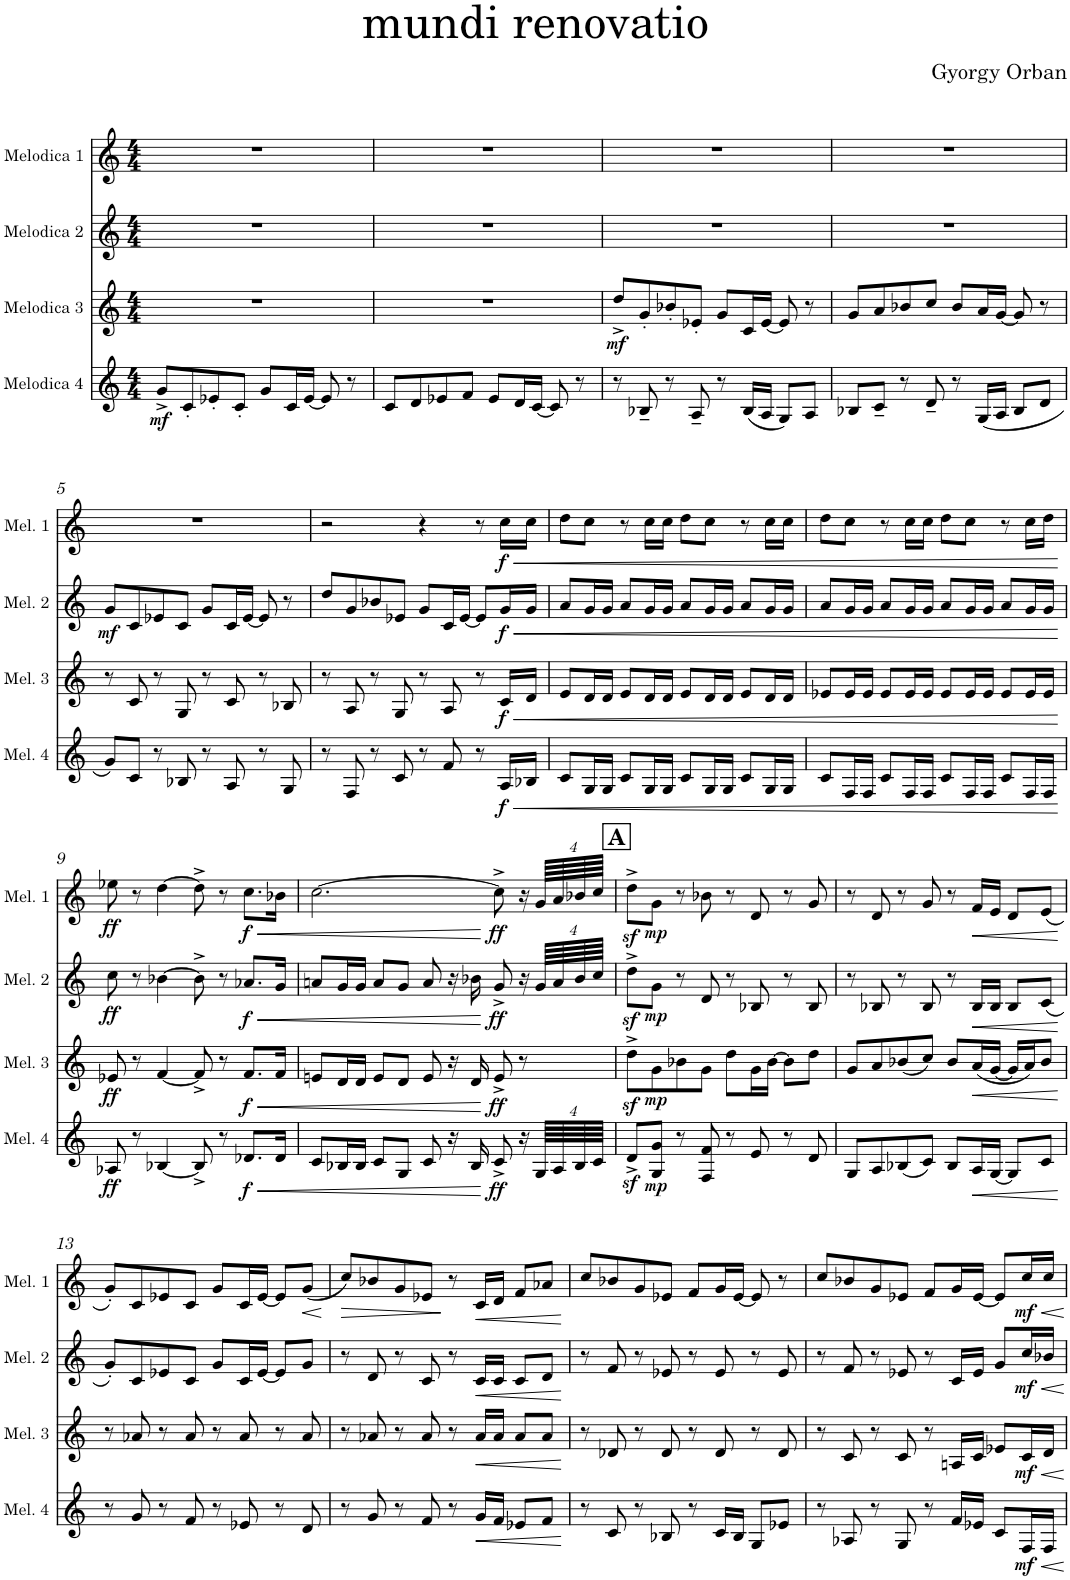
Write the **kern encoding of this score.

**kern	**dynam	**kern	**dynam	**kern	**dynam	**kern	**dynam
*part4	*part4	*part3	*part3	*part2	*part2	*part1	*part1
*staff4	*staff4	*staff3	*staff3	*staff2	*staff2	*staff1	*staff1
*I"Melodica 4	*	*I"Melodica 3	*	*I"Melodica 2	*	*I"Melodica 1	*
*I'Mel. 4	*	*I'Mel. 3	*	*I'Mel. 2	*	*I'Mel. 1	*
*clefG2	*	*clefG2	*	*clefG2	*	*clefG2	*
*k[]	*	*k[]	*	*k[]	*	*k[]	*
*M4/4	*	*M4/4	*	*M4/4	*	*M4/4	*
=1	=1	=1	=1	=1	=1	=1	=1
!	!LO:DY:b	!	!	!	!	!	!
8g^/L	mf	1r	.	1r	.	1r	.
8c'/	.	.	.	.	.	.	.
8e-X'/	.	.	.	.	.	.	.
8c'/J	.	.	.	.	.	.	.
8g/L	.	.	.	.	.	.	.
16c/L	.	.	.	.	.	.	.
[16e-/JJ	.	.	.	.	.	.	.
8e-/]	.	.	.	.	.	.	.
8r	.	.	.	.	.	.	.
=2	=2	=2	=2	=2	=2	=2	=2
8c/L	.	1r	.	1r	.	1r	.
8d/	.	.	.	.	.	.	.
8e-X/	.	.	.	.	.	.	.
8f/J	.	.	.	.	.	.	.
8e-/L	.	.	.	.	.	.	.
16d/L	.	.	.	.	.	.	.
[16c/JJ	.	.	.	.	.	.	.
8c/]	.	.	.	.	.	.	.
8r	.	.	.	.	.	.	.
=3	=3	=3	=3	=3	=3	=3	=3
!	!	!	!LO:DY:b	!	!	!	!
8r	.	8dd^/L	mf	1r	.	1r	.
8B-X~/	.	8g'/	.	.	.	.	.
8r	.	8b-X'/	.	.	.	.	.
8A~/	.	8e-X'/J	.	.	.	.	.
8r	.	8g/L	.	.	.	.	.
(16B-/LL	.	16c/L	.	.	.	.	.
16A/JJ	.	[16e-/JJ	.	.	.	.	.
8G/L)	.	8e-/]	.	.	.	.	.
8A/J	.	8r	.	.	.	.	.
=4	=4	=4	=4	=4	=4	=4	=4
8B-X/L	.	8g/L	.	1r	.	1r	.
8c~/J	.	8a/	.	.	.	.	.
8r	.	8b-X/	.	.	.	.	.
8d~/	.	8cc/J	.	.	.	.	.
8r	.	8b-/L	.	.	.	.	.
(16G/LL	.	16a/L	.	.	.	.	.
16A/JJ	.	[16g/JJ	.	.	.	.	.
8B-/L	.	8g/]	.	.	.	.	.
8d/J	.	8r	.	.	.	.	.
!!LO:LB:g=z
=5	=5	=5	=5	=5	=5	=5	=5
!	!	!	!	!	!LO:DY:b	!	!
8g/L)	.	8r	.	8g/L	mf	1r	.
8c/J	.	8c/	.	8c/	.	.	.
8r	.	8r	.	8e-X/	.	.	.
8B-X/	.	8G/	.	8c/J	.	.	.
8r	.	8r	.	8g/L	.	.	.
8A/	.	8c/	.	16c/L	.	.	.
.	.	.	.	[16e-/JJ	.	.	.
8r	.	8r	.	8e-/]	.	.	.
8G/	.	8B-X/	.	8r	.	.	.
=6	=6	=6	=6	=6	=6	=6	=6
8r	.	8r	.	8dd/L	.	2r	.
8F/	.	8A/	.	8g/	.	.	.
8r	.	8r	.	8b-X/	.	.	.
8c/	.	8G/	.	8e-X/J	.	.	.
8r	.	8r	.	8g/L	.	4r	.
8f/	.	8A/	.	16c/L	.	.	.
.	.	.	.	[16e-/JJ	.	.	.
8r	.	8r	.	8e-/L]	.	8r	.
!	!LO:HP:b	!	!LO:HP:b	!	!LO:HP:b	!	!LO:HP:b
!	!LO:DY:n=1:b	!	!LO:DY:n=1:b	!	!LO:DY:n=1:b	!	!LO:DY:n=1:b
16A/LL	< f	16c/LL	< f	16g/L	< f	16cc\LL	< f
16B-X/JJ	.	16d/JJ	.	16g/JJ	.	16cc\JJ	.
=7	=7	=7	=7	=7	=7	=7	=7
8c/L	.	8e/L	.	8a/L	.	8dd\L	.
16G/L	.	16d/L	.	16g/L	.	8cc\J	.
16G/JJ	.	16d/JJ	.	16g/JJ	.	.	.
8c/L	.	8e/L	.	8a/L	.	8r	.
16G/L	.	16d/L	.	16g/L	.	16cc\LL	.
16G/JJ	.	16d/JJ	.	16g/JJ	.	16cc\JJ	.
8c/L	.	8e/L	.	8a/L	.	8dd\L	.
16G/L	.	16d/L	.	16g/L	.	8cc\J	.
16G/JJ	.	16d/JJ	.	16g/JJ	.	.	.
8c/L	.	8e/L	.	8a/L	.	8r	.
16G/L	.	16d/L	.	16g/L	.	16cc\LL	.
16G/JJ	.	16d/JJ	.	16g/JJ	.	16cc\JJ	.
=8	=8	=8	=8	=8	=8	=8	=8
8c/L	.	8e-X/L	.	8a/L	.	8dd\L	.
16F/L	.	16e-/L	.	16g/L	.	8cc\J	.
16F/JJ	.	16e-/JJ	.	16g/JJ	.	.	.
8c/L	.	8e-/L	.	8a/L	.	8r	.
16F/L	.	16e-/L	.	16g/L	.	16cc\LL	.
16F/JJ	.	16e-/JJ	.	16g/JJ	.	16cc\JJ	.
8c/L	.	8e-/L	.	8a/L	.	8dd\L	.
16F/L	.	16e-/L	.	16g/L	.	8cc\J	.
16F/JJ	.	16e-/JJ	.	16g/JJ	.	.	.
8c/L	.	8e-/L	.	8a/L	.	8r	.
16F/L	.	16e-/L	.	16g/L	.	16cc\LL	.
16F/JJ	.	16e-/JJ	.	16g/JJ	.	16dd\JJ	.
.	[	.	[	.	[	.	[
!!LO:LB:g=z
=9	=9	=9	=9	=9	=9	=9	=9
!	!LO:DY:b	!	!LO:DY:b	!	!LO:DY:b	!	!LO:DY:b
8A-X/	ff	8e-X/	ff	8cc\	ff	8ee-X\	ff
8r	.	8r	.	8r	.	8r	.
[4B-X/	.	[4f/	.	[4b-X\	.	[4dd\	.
8B-^/]	.	8f^/]	.	8b-^\]	.	8dd^\]	.
8r	.	8r	.	8r	.	8r	.
!	!LO:HP:b	!	!LO:HP:b	!	!LO:HP:b	!	!LO:HP:b
!	!LO:DY:n=1:b	!	!LO:DY:n=1:b	!	!LO:DY:n=1:b	!	!LO:DY:n=1:b
8.d-X/L	< f	8.f/L	< f	8.a-X/L	< f	8.cc\L	< f
16d-/Jk	.	16f/Jk	.	16g/Jk	.	16b-X\Jk	.
=10	=10	=10	=10	=10	=10	=10	=10
8c/L	.	8en/L	.	8an/L	.	[2.cc\	.
16B-X/L	.	16d/L	.	16g/L	.	.	.
16B-/JJ	.	16d/JJ	.	16g/JJ	.	.	.
8c/L	.	8e/L	.	8a/L	.	.	.
8G/J	.	8d/J	.	8g/J	.	.	.
8c/	.	8e/	.	8a/	.	.	.
16r	.	16r	.	16r	.	.	.
16B-/	.	16d/	.	16b-X\	.	.	.
!	!LO:DY:n=1:b	!	!LO:DY:n=1:b	!	!LO:DY:n=1:b	!	!LO:DY:n=1:b
8c^/	[ ff	8e^/	[ ff	8g^/	[ ff	8cc^\]	[ ff
16r	.	8r	.	16r	.	16r	.
64G/LLLL	.	.	.	64g/LLLL	.	64g/LLLL	.
64A/	.	.	.	64a/	.	64a/	.
64B-/	.	.	.	64b-/	.	64b-X/	.
64c/JJJJ	.	.	.	64cc/JJJJ	.	64cc/JJJJ	.
!!LO:REH:place=s1:a:B:cj:fs=14:t=A
=11	=11	=11	=11	=11	=11	=11	=11
8dz<^/L	.	8ddz<^\L	.	8ddz<^\L	.	8ddz<^\L	.
!	!LO:DY:b	!	!LO:DY:b	!	!LO:DY:b	!	!LO:DY:b
8G/ 8g/J	mp	8g\	mp	8g\J	mp	8g\J	mp
8r	.	8b-X\	.	8r	.	8r	.
8F/ 8f/	.	8g\J	.	8d/	.	8b-X\	.
8r	.	8dd\L	.	8r	.	8r	.
8e/	.	16g\L	.	8B-X/	.	8d/	.
.	.	[16b-\JJ	.	.	.	.	.
8r	.	8b-\L]	.	8r	.	8r	.
8d/	.	8dd\J	.	8B-/	.	8g/	.
=12	=12	=12	=12	=12	=12	=12	=12
8G/L	.	8g/L	.	8r	.	8r	.
8A/	.	8a/	.	8B-X/	.	8d/	.
(8B-X/	.	(8b-X/	.	8r	.	8r	.
8c/J)	.	8cc/J)	.	8B-/	.	8g/	.
8B-/L	.	8b-/L	.	8r	.	8r	.
!	!LO:HP:b	!	!LO:HP:b	!	!LO:HP:b	!	!LO:HP:b
16A/L	<	(16a/L	<	16B-/LL	<	16f/LL	<
[<16G/JJ	.	[<16g/JJ	.	16B-/JJ	.	16e/JJ	.
8G/L]	.	16g/LL]	.	8B-/L	.	8d/L	.
.	.	16a/J)	.	.	.	.	.
8c/J	.	8b-/J	.	(8c/J	.	(8e/J	.
.	[	.	[	.	[	.	[
!!LO:LB:g=z
=13	=13	=13	=13	=13	=13	=13	=13
8r	.	8r	.	8g'/L)	.	8g'/L)	.
8g/	.	8a-X/	.	8c/	.	8c/	.
8r	.	8r	.	8e-X/	.	8e-X/	.
8f/	.	8a-/	.	8c/J	.	8c/J	.
8r	.	8r	.	8g/L	.	8g/L	.
8e-X/	.	8a-/	.	16c/L	.	16c/L	.
.	.	.	.	[16e-/JJ	.	[16e-/JJ	.
8r	.	8r	.	8e-/L]	.	8e-/L]	.
!	!	!	!	!	!	!	!LO:HP:b
8d/	.	8a-/	.	8g/J	.	(8g/J	<
.	.	.	.	.	.	.	[
=14	=14	=14	=14	=14	=14	=14	=14
!	!	!	!	!	!	!	!LO:HP:b
8r	.	8r	.	8r	.	8cc/L)	>
8g/	.	8a-X/	.	8d/	.	8b-X/	.
8r	.	8r	.	8r	.	8g/	.
8f/	.	8a-/	.	8c/	.	8e-X/J	.
8r	.	8r	.	8r	.	8r	]
!	!LO:HP:b	!	!LO:HP:b	!	!LO:HP:b	!	!LO:HP:b
16g/LL	<	16a-/LL	<	16c/LL	<	16c/LL	<
16f/JJ	.	16a-/JJ	.	16c/JJ	.	16d/JJ	.
8e-X/L	.	8a-/L	.	8c/L	.	8f/L	.
8f/J	.	8a-/J	.	8d/J	.	8a-X/J	.
.	[	.	[	.	[	.	[
=15	=15	=15	=15	=15	=15	=15	=15
8r	.	8r	.	8r	.	8cc/L	.
8c/	.	8d-X/	.	8f/	.	8b-X/	.
8r	.	8r	.	8r	.	8g/	.
8B-X/	.	8d-/	.	8e-X/	.	8e-X/J	.
8r	.	8r	.	8r	.	8f/L	.
16c/LL	.	8d-/	.	8e-/	.	16g/L	.
16B-/JJ	.	.	.	.	.	[16e-/JJ	.
8G/L	.	8r	.	8r	.	8e-/]	.
8e-X/J	.	8d-/	.	8e-/	.	8r	.
=16	=16	=16	=16	=16	=16	=16	=16
8r	.	8r	.	8r	.	8cc/L	.
8A-X/	.	8c/	.	8f/	.	8b-X/	.
8r	.	8r	.	8r	.	8g/	.
8G/	.	8c/	.	8e-X/	.	8e-X/J	.
8r	.	8r	.	8r	.	8f/L	.
16f/LL	.	16An/LL	.	16c/LL	.	16g/L	.
16e-X/JJ	.	16c/JJ	.	16e-/JJ	.	[16e-/JJ	.
8c/L	.	8e-X/L	.	8g/L	.	8e-/L]	.
!	!LO:DY:b	!	!LO:DY:b	!	!LO:DY:b	!	!LO:DY:b
16F/L	mf	16c/L	mf	16cc/L	mf	16cc/L	mf
16F/JJ	.	16d/JJ	.	16b-X/JJ	.	16cc/JJ	.
=	=	=	=	=	=	=	=
*-	*-	*-	*-	*-	*-	*-	*-
